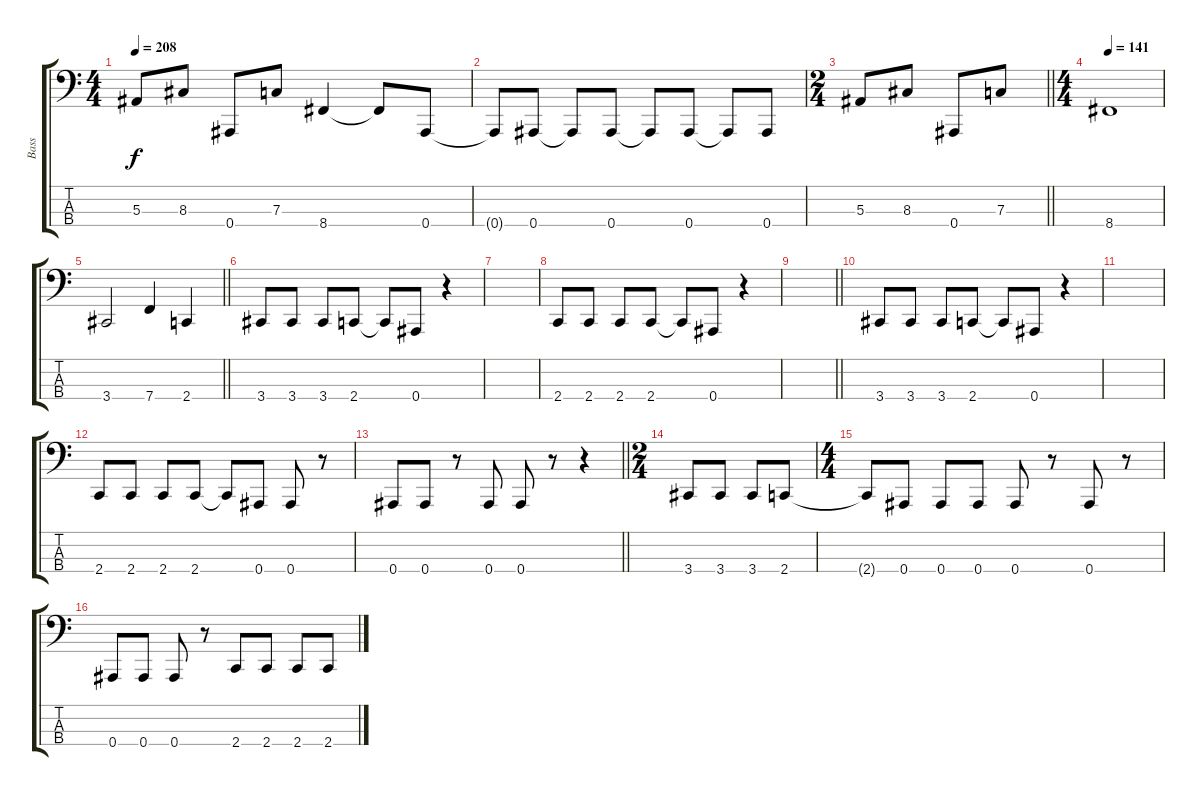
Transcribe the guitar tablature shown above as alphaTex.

\track ("Bass" "Bass") {instrument electricbassfinger}
\staff {score tabs}
\tuning (Eb2 Bb1 F1 Bb0) {hide}
\ts (4 4)
\tempo 208
\clef f4
\ks c
5.3.8{dy f} 8.3.8 0.4.8 7.3.8 8.4.4 8.4{t}.8 0.4.8 |
0.4{t}.8 0.4.8 0.4{t}.8 0.4.8 0.4{t}.8 0.4.8 0.4{t}.8 0.4.8 |
\ts (2 4)
\barLineRight lightlight
5.3.8 8.3.8 0.4.8 7.3.8 |
\ts (4 4)
\tempo 141
8.4.1 |
\barLineRight lightlight
3.4.2 7.4.4 2.4.4 |
3.4.8 3.4.8 3.4.8 2.4.8 2.4{t}.8 0.4.8 r.4 |
|
2.4.8 2.4.8 2.4.8 2.4.8 2.4{t}.8 0.4.8 r.4 |
\barLineRight lightlight
|
3.4.8 3.4.8 3.4.8 2.4.8 2.4{t}.8 0.4.8 r.4 |
|
2.4.8 2.4.8 2.4.8 2.4.8 2.4{t}.8 0.4.8 0.4.8 r.8 |
\barLineRight lightlight
0.4.8 0.4.8 r.8 0.4.8 0.4.8 r.8 r.4 |
\ts (2 4)
3.4.8 3.4.8 3.4.8 2.4.8 |
\ts (4 4)
2.4{t}.8 0.4.8 0.4.8 0.4.8 0.4.8 r.8 0.4.8 r.8 |
0.4.8 0.4.8 0.4.8 r.8 2.4.8 2.4.8 2.4.8 2.4.8
